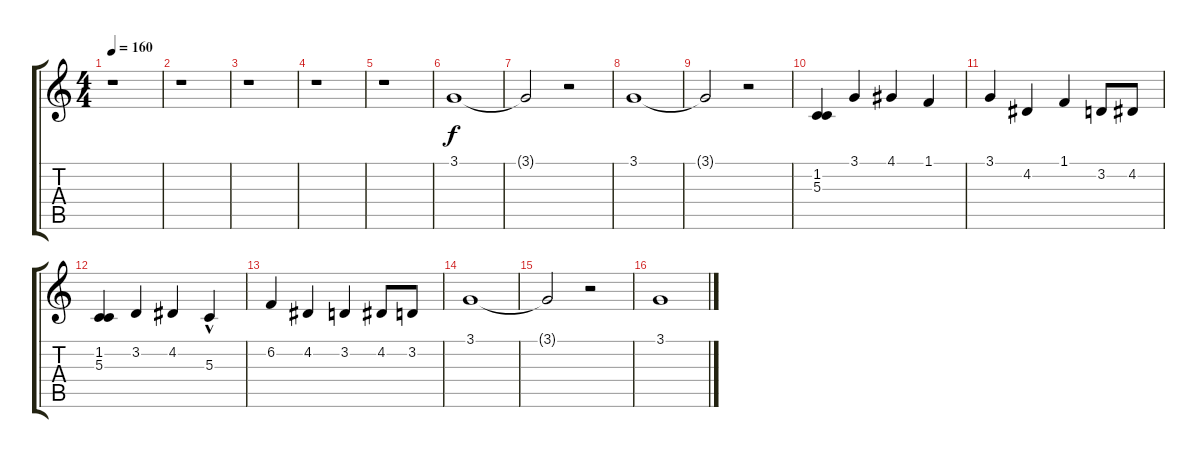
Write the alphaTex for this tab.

\track "" {instrument viola}
\staff {score tabs}
\tuning (E4 B3 G3 D3 A2 E2) {hide}
\ts (4 4)
\tempo 160
\clef g2
\ks c
r.1{dy f} |
r.1 |
r.1 |
r.1 |
r.1 |
3.1.1 |
3.1{t}.2 r.2 |
3.1.1 |
3.1{t}.2 r.2 |
(1.2 5.3).4 3.1.4 4.1.4 1.1.4 |
3.1.4 4.2.4 1.1.4 3.2.8 4.2.8 |
(1.2 5.3).4 3.2.4 4.2.4 5.3{hac}.4 |
6.2.4 4.2.4 3.2.4 4.2.8 3.2.8 |
3.1.1 |
3.1{t}.2 r.2 |
3.1.1
